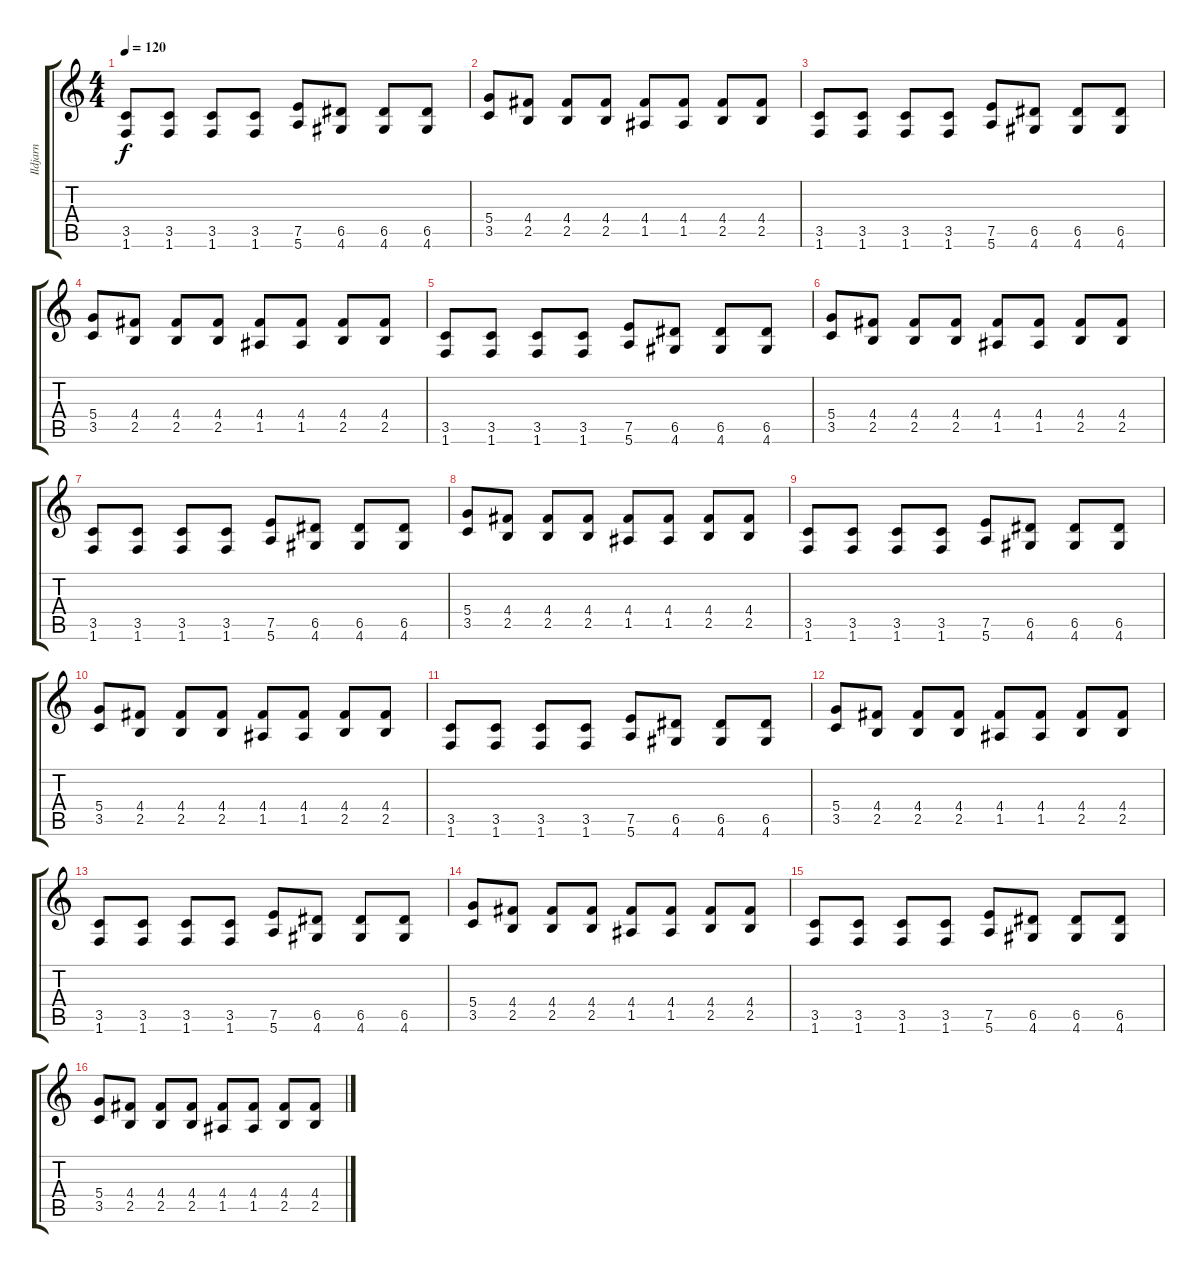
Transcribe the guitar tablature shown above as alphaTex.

\track ("Ildjarn" "Ildjarn") {instrument distortionguitar}
\staff {score tabs}
\tuning (E4 B3 G3 D3 A2 E2) {hide}
\ts (4 4)
\tempo 120
\clef g2
\ks c
(3.5 1.6).8{dy f} (3.5 1.6).8 (3.5 1.6).8 (3.5 1.6).8 (7.5 5.6).8 (6.5 4.6).8 (6.5 4.6).8 (6.5 4.6).8 |
(5.4 3.5).8 (4.4 2.5).8 (4.4 2.5).8 (4.4 2.5).8 (4.4 1.5).8 (4.4 1.5).8 (4.4 2.5).8 (4.4 2.5).8 |
(3.5 1.6).8 (3.5 1.6).8 (3.5 1.6).8 (3.5 1.6).8 (7.5 5.6).8 (6.5 4.6).8 (6.5 4.6).8 (6.5 4.6).8 |
(5.4 3.5).8 (4.4 2.5).8 (4.4 2.5).8 (4.4 2.5).8 (4.4 1.5).8 (4.4 1.5).8 (4.4 2.5).8 (4.4 2.5).8 |
(3.5 1.6).8 (3.5 1.6).8 (3.5 1.6).8 (3.5 1.6).8 (7.5 5.6).8 (6.5 4.6).8 (6.5 4.6).8 (6.5 4.6).8 |
(5.4 3.5).8 (4.4 2.5).8 (4.4 2.5).8 (4.4 2.5).8 (4.4 1.5).8 (4.4 1.5).8 (4.4 2.5).8 (4.4 2.5).8 |
(3.5 1.6).8 (3.5 1.6).8 (3.5 1.6).8 (3.5 1.6).8 (7.5 5.6).8 (6.5 4.6).8 (6.5 4.6).8 (6.5 4.6).8 |
(5.4 3.5).8 (4.4 2.5).8 (4.4 2.5).8 (4.4 2.5).8 (4.4 1.5).8 (4.4 1.5).8 (4.4 2.5).8 (4.4 2.5).8 |
(3.5 1.6).8 (3.5 1.6).8 (3.5 1.6).8 (3.5 1.6).8 (7.5 5.6).8 (6.5 4.6).8 (6.5 4.6).8 (6.5 4.6).8 |
(5.4 3.5).8 (4.4 2.5).8 (4.4 2.5).8 (4.4 2.5).8 (4.4 1.5).8 (4.4 1.5).8 (4.4 2.5).8 (4.4 2.5).8 |
(3.5 1.6).8 (3.5 1.6).8 (3.5 1.6).8 (3.5 1.6).8 (7.5 5.6).8 (6.5 4.6).8 (6.5 4.6).8 (6.5 4.6).8 |
(5.4 3.5).8 (4.4 2.5).8 (4.4 2.5).8 (4.4 2.5).8 (4.4 1.5).8 (4.4 1.5).8 (4.4 2.5).8 (4.4 2.5).8 |
(3.5 1.6).8 (3.5 1.6).8 (3.5 1.6).8 (3.5 1.6).8 (7.5 5.6).8 (6.5 4.6).8 (6.5 4.6).8 (6.5 4.6).8 |
(5.4 3.5).8 (4.4 2.5).8 (4.4 2.5).8 (4.4 2.5).8 (4.4 1.5).8 (4.4 1.5).8 (4.4 2.5).8 (4.4 2.5).8 |
(3.5 1.6).8 (3.5 1.6).8 (3.5 1.6).8 (3.5 1.6).8 (7.5 5.6).8 (6.5 4.6).8 (6.5 4.6).8 (6.5 4.6).8 |
(5.4 3.5).8 (4.4 2.5).8 (4.4 2.5).8 (4.4 2.5).8 (4.4 1.5).8 (4.4 1.5).8 (4.4 2.5).8 (4.4 2.5).8
